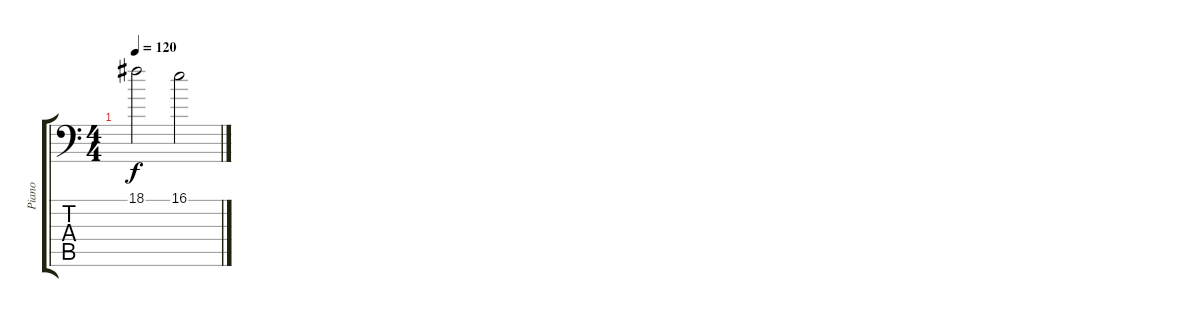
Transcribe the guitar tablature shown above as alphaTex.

\track ("Piano" "Piano") {instrument brightacousticpiano}
\staff {score tabs}
\tuning (C4 G3 Eb3 Bb2 F2 Bb1) {hide}
\ts (4 4)
\tempo 120
\clef f4
\ks c
18.1.2{dy f} 16.1.2
